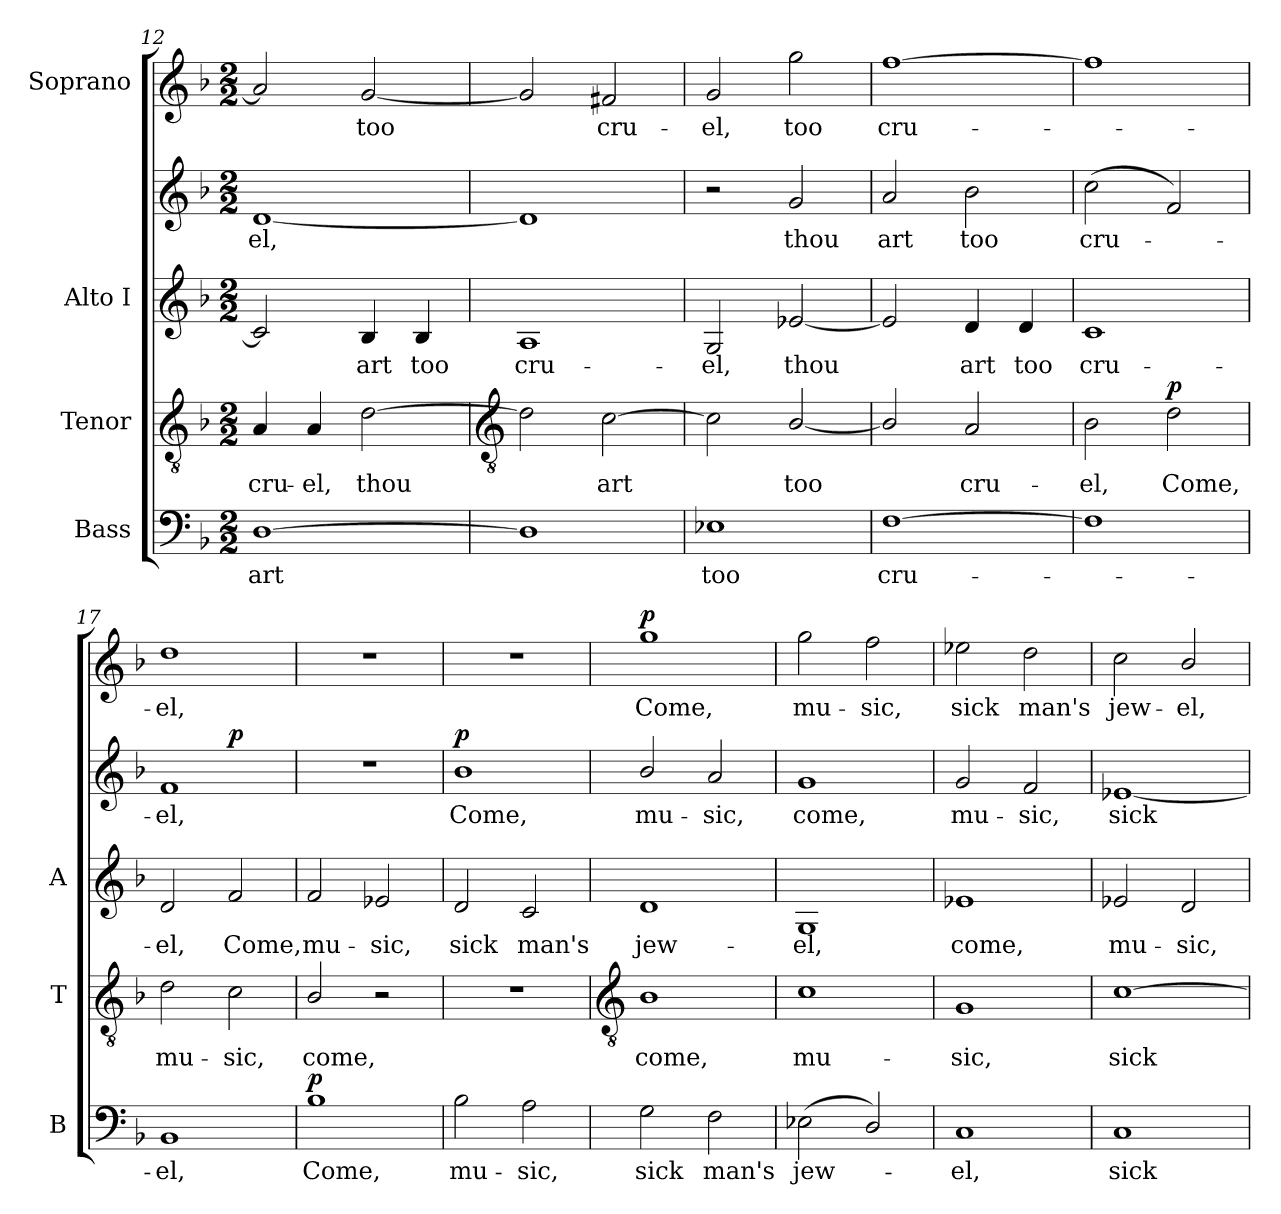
**kern	**text	**dynam	**kern	**text	**dynam	**kern	**text	**kern	**text	**dynam	**kern	**text	**dynam
*part4	*part4	*part4	*part3	*part3	*part3	*part2	*part2	*part2	*part2	*part2	*part1	*part1	*part1
*staff5	*staff5	*staff5	*staff4	*staff4	*staff4	*staff3	*staff3	*staff2	*staff2	*staff2/3	*staff1	*staff1	*staff1
*I"Bass	*	*	*I"Tenor	*	*	*I"Alto I	*	*	*	*	*I"Soprano	*	*
*I'B	*	*	*I'T	*	*	*I'A	*	*	*	*	*	*	*
*clefF4	*	*	*clefGv2	*	*	*clefG2	*	*clefG2	*	*	*clefG2	*	*
*k[b-]	*	*	*k[b-]	*	*	*k[b-]	*	*k[b-]	*	*	*k[b-]	*	*
*F:	*	*	*F:	*	*	*F:	*	*F:	*	*	*F:	*	*
*M2/2	*	*	*M2/2	*	*	*M2/2	*	*M2/2	*	*	*M2/2	*	*
=12	=12	=12	=12	=12	=12	=12	=12	=12	=12	=12	=12	=12	=12
!	!LO:LY:b	!	!	!LO:LY:b	!	!	!	!	!LO:LY:b	!	!	!	!
[1D	art	.	4A	cru-	.	2c]	.	[1d	el,	.	2a]	.	.
!	!	!	!	!LO:LY:b	!	!	!	!	!	!	!	!	!
.	.	.	4A	-el,	.	.	.	.	.	.	.	.	.
!	!	!	!	!LO:LY:b	!	!	!LO:LY:b	!	!	!	!	!LO:LY:b	!
.	.	.	[2d	thou	.	4B-	art	.	.	.	[2g	too	.
!	!	!	!	!	!	!	!LO:LY:b	!	!	!	!	!	!
.	.	.	.	.	.	4B-	too	.	.	.	.	.	.
!!LO:LB:g=z
=13	=13	=13	=13	=13	=13	=13	=13	=13	=13	=13	=13	=13	=13
*	*	*	*clefGv2	*	*	*	*	*	*	*	*	*	*
!	!	!	!	!	!	!	!LO:LY:b	!	!	!	!	!	!
1D]	.	.	2d]	.	.	1A	cru-	1d]	.	.	2g]	.	.
!	!	!	!	!LO:LY:b	!	!	!	!	!	!	!	!LO:LY:b	!
.	.	.	[2c	art	.	.	.	.	.	.	2f#X	cru-	.
!!LO:LB:g=z
=14	=14	=14	=14	=14	=14	=14	=14	=14	=14	=14	=14	=14	=14
!	!LO:LY:b	!	!	!	!	!	!LO:LY:b	!	!	!	!	!LO:LY:b	!
1E-X	too	.	2c]	.	.	2G	el,	2r	.	.	2g	-el,	.
!	!	!	!	!LO:LY:b	!	!	!LO:LY:b	!	!LO:LY:b	!	!	!LO:LY:b	!
.	.	.	[2B-/	too	.	[2e-X	thou	2g	-thou	.	2gg	too	.
=15	=15	=15	=15	=15	=15	=15	=15	=15	=15	=15	=15	=15	=15
!	!LO:LY:b	!	!	!	!	!	!	!	!LO:LY:b	!	!	!LO:LY:b	!
[1F	cru-	.	2B-/]	.	.	2e-]	.	2a	art	.	[1ff	cru-	.
!	!	!	!	!LO:LY:b	!	!	!LO:LY:b	!	!LO:LY:b	!	!	!	!
.	.	.	2A	cru-	.	4d	art	2b-	too	.	.	.	.
!	!	!	!	!	!	!	!LO:LY:b	!	!	!	!	!	!
.	.	.	.	.	.	4d	too	.	.	.	.	.	.
=16	=16	=16	=16	=16	=16	=16	=16	=16	=16	=16	=16	=16	=16
!	!	!	!	!LO:LY:b	!	!	!LO:LY:b	!	!LO:LY:b	!	!	!	!
1F]	.	.	2B-	-el,	.	1c	cru-	(<2cc	cru-	.	1ff]	.	.
!	!	!	!	!LO:LY:b	!LO:DY:b	!	!	!	!	!	!	!	!
.	.	.	2d	Come,	p	.	.	2f)	.	.	.	.	.
=17	=17	=17	=17	=17	=17	=17	=17	=17	=17	=17	=17	=17	=17
!	!LO:LY:b	!	!	!LO:LY:b	!	!	!LO:LY:b	!	!LO:LY:b	!	!	!LO:LY:b	!
1BB-	el,	.	2d	mu-	.	2d	el,	1f	-el,	.	1dd	el,	.
!	!	!	!	!LO:LY:b	!	!	!LO:LY:b	!	!	!LO:DY:b=2	!	!	!
.	.	.	2c	-sic,	.	2f	Come,	.	.	p	.	.	.
=18	=18	=18	=18	=18	=18	=18	=18	=18	=18	=18	=18	=18	=18
!	!LO:LY:b	!LO:DY:b	!	!LO:LY:b	!	!	!LO:LY:b	!	!	!	!	!	!
1B-	Come,	p	2B-/	come,	.	2f	mu-	1r	.	.	1r	.	.
!	!	!	!	!	!	!	!LO:LY:b	!	!	!	!	!	!
.	.	.	2r	.	.	2e-X	-sic,	.	.	.	.	.	.
=19	=19	=19	=19	=19	=19	=19	=19	=19	=19	=19	=19	=19	=19
!	!LO:LY:b	!	!	!	!	!	!LO:LY:b	!	!LO:LY:b	!LO:DY:b	!	!	!
2B-	mu-	.	1r	.	.	2d	sick	1b-	Come,	p	1r	.	.
!	!LO:LY:b	!	!	!	!	!	!LO:LY:b	!	!	!	!	!	!
2A	-sic,	.	.	.	.	2c	man's	.	.	.	.	.	.
!!LO:LB:g=z
=20	=20	=20	=20	=20	=20	=20	=20	=20	=20	=20	=20	=20	=20
*	*	*	*clefGv2	*	*	*	*	*	*	*	*	*	*
!	!LO:LY:b	!	!	!LO:LY:b	!	!	!LO:LY:b	!	!LO:LY:b	!	!	!LO:LY:b	!LO:DY:b
2G	sick	.	1B-	come,	.	1d	jew-	2b-/	mu-	.	1gg	Come,	p
!	!LO:LY:b	!	!	!	!	!	!	!	!LO:LY:b	!	!	!	!
2F	man's	.	.	.	.	.	.	2a	-sic,	.	.	.	.
!!LO:LB:g=z
=21	=21	=21	=21	=21	=21	=21	=21	=21	=21	=21	=21	=21	=21
!	!LO:LY:b	!	!	!LO:LY:b	!	!	!LO:LY:b	!	!LO:LY:b	!	!	!LO:LY:b	!
(<2E-X	jew-	.	1c	mu-	.	1G	el,	1g	-come,	.	2gg	mu-	.
!	!	!	!	!	!	!	!	!	!	!	!	!LO:LY:b	!
2D/)	.	.	.	.	.	.	.	.	.	.	2ff	-sic,	.
=22	=22	=22	=22	=22	=22	=22	=22	=22	=22	=22	=22	=22	=22
!	!LO:LY:b	!	!	!LO:LY:b	!	!	!LO:LY:b	!	!LO:LY:b	!	!	!LO:LY:b	!
1C	el,	.	1G	-sic,	.	1e-X	come,	2g	mu-	.	2ee-X	sick	.
!	!	!	!	!	!	!	!	!	!LO:LY:b	!	!	!LO:LY:b	!
.	.	.	.	.	.	.	.	2f	-sic,	.	2dd	man's	.
=23	=23	=23	=23	=23	=23	=23	=23	=23	=23	=23	=23	=23	=23
!	!LO:LY:b	!	!	!LO:LY:b	!	!	!LO:LY:b	!	!LO:LY:b	!	!	!LO:LY:b	!
1C	sick	.	[1c	sick	.	2e-X	mu-	[1e-X	sick	.	2cc	jew-	.
!	!	!	!	!	!	!	!LO:LY:b	!	!	!	!	!LO:LY:b	!
.	.	.	.	.	.	2d	-sic,	.	.	.	2b-/	-el,	.
=	=	=	=	=	=	=	=	=	=	=	=	=	=
*-	*-	*-	*-	*-	*-	*-	*-	*-	*-	*-	*-	*-	*-
